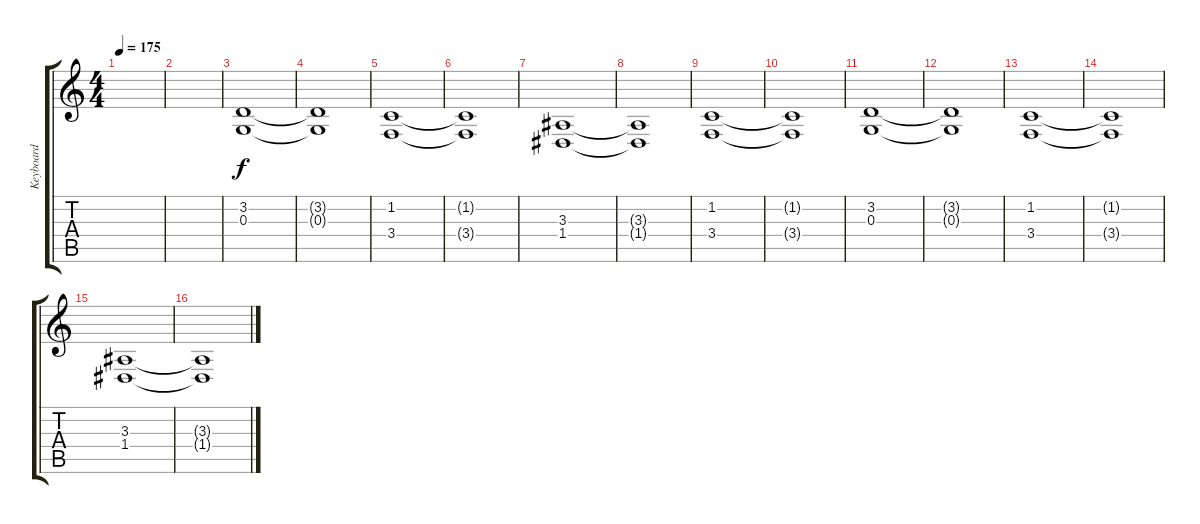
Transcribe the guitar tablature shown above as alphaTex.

\track ("Keyboard" "Keyboard") {instrument harpsichord}
\staff {score tabs}
\tuning (E4 B3 G3 D3 A2 D2) {hide}
\ts (4 4)
\tempo 175
\clef g2
\ks c
|
|
(3.2 0.3).1{instrument choiraahs} |
(3.2{t} 0.3{t}).1 |
(1.2 3.4).1 |
(1.2{t} 3.4{t}).1 |
(3.3 1.4).1 |
(3.3{t} 1.4{t}).1 |
(1.2 3.4).1 |
(1.2{t} 3.4{t}).1 |
(3.2 0.3).1 |
(3.2{t} 0.3{t}).1 |
(1.2 3.4).1 |
(1.2{t} 3.4{t}).1 |
(3.3 1.4).1 |
(3.3{t} 1.4{t}).1
